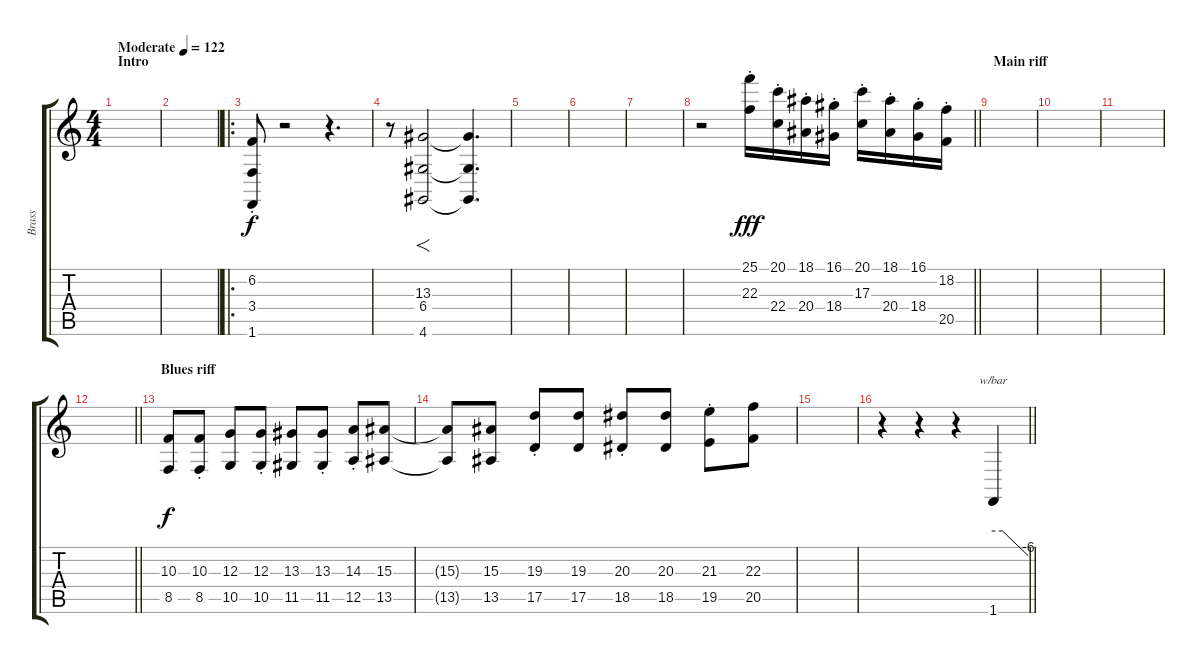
\track ("Brass" "Brass") {instrument brasssection}
\staff {score tabs}
\tuning (E4 B3 G3 D3 A2 E2) {hide}
\ts (4 4)
\section ("" "Intro")
\tempo (122 "Moderate")
\clef g2
\ks c
|
|
\ro
(6.2{st} 3.4{st} 1.6{st}).8 r.2 r.4{d} |
r.8 (13.3 6.4 4.6).2{f dy f} (13.3{t} 6.4{t} 4.6{t}).4{d} |
|
|
|
\barLineRight lightlight
r.2 (25.1{st} 22.3{st}).16{dy fff} (20.1{st} 22.4{st}).16 (18.1{st} 20.4{st}).16 (16.1{st} 18.4{st}).16 (20.1{st} 17.3{st}).16 (18.1{st} 20.4{st}).16 (16.1{st} 18.4{st}).16 (18.2{st} 20.5{st}).16 |
\section ("" "Main riff")
|
|
|
\barLineRight lightlight
|
\section ("" "Blues riff")
(10.3 8.5).8{dy f} (10.3{st} 8.5{st}).8 (12.3 10.5).8 (12.3{st} 10.5{st}).8 (13.3 11.5).8 (13.3{st} 11.5{st}).8 (14.3{st} 12.5{st}).8 (15.3 13.5).8 |
(15.3{t} 13.5{t}).8 (15.3 13.5).8 (19.3{st} 17.5{st}).8 (19.3 17.5).8 (20.3{st} 18.5{st}).8 (20.3 18.5).8 (21.3{st} 19.5{st}).8 (22.3 20.5).8 |
|
\barLineRight lightlight
r.4 r.4 r.4 1.6.4{tbe (custom default 0 0 16 0 60 -24)}
